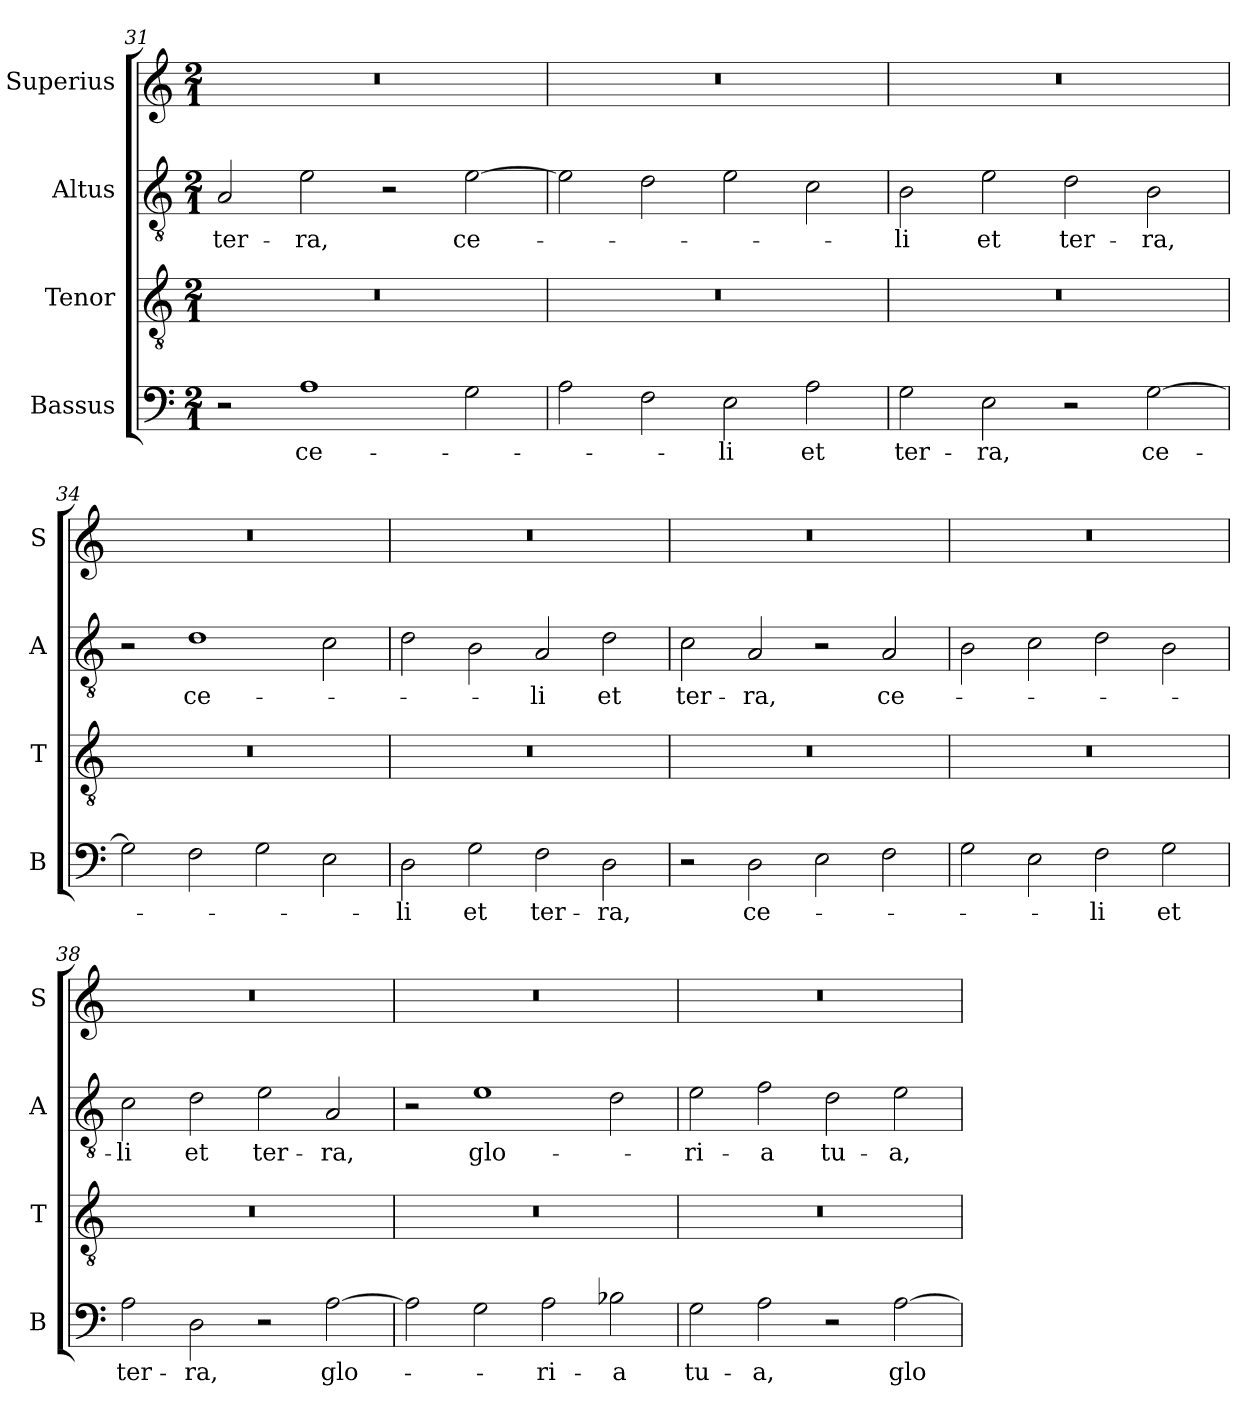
**kern	**text	**kern	**kern	**text	**kern
*part4	*part4	*part3	*part2	*part2	*part1
*staff4	*staff4	*staff3	*staff2	*staff2	*staff1
*I"Bassus	*	*I"Tenor	*I"Altus	*	*I"Superius
*I'B	*	*I'T	*I'A	*	*I'S
*clefF4	*	*clefGv2	*clefGv2	*	*clefG2
*k[]	*	*k[]	*k[]	*	*k[]
*M2/1	*	*M2/1	*M2/1	*	*M2/1
=31	=31	=31	=31	=31	=31
2r	.	0r	2A/	ter-	0r
1A	ce-	.	2e\	-ra,	.
.	.	.	2r	.	.
2G\	.	.	[2e\	ce-	.
=32	=32	=32	=32	=32	=32
2A\	.	0r	2e\]	.	0r
2F\	.	.	2d\	.	.
2E\	-li	.	2e\	.	.
2A\	et	.	2c\	.	.
=33	=33	=33	=33	=33	=33
2G\	ter-	0r	2B\	-li	0r
2E\	-ra,	.	2e\	et	.
2r	.	.	2d\	ter-	.
[2G\	ce-	.	2B\	-ra,	.
=34	=34	=34	=34	=34	=34
2G\]	.	0r	2r	.	0r
2F\	.	.	1d	ce-	.
2G\	.	.	.	.	.
2E\	.	.	2c\	.	.
=35	=35	=35	=35	=35	=35
2D\	-li	0r	2d\	.	0r
2G\	et	.	2B\	.	.
2F\	ter-	.	2A/	-li	.
2D\	-ra,	.	2d\	et	.
=36	=36	=36	=36	=36	=36
2r	.	0r	2c\	ter-	0r
2D\	ce-	.	2A/	-ra,	.
2E\	.	.	2r	.	.
2F\	.	.	2A/	ce-	.
=37	=37	=37	=37	=37	=37
2G\	.	0r	2B\	.	0r
2E\	.	.	2c\	.	.
2F\	-li	.	2d\	.	.
2G\	et	.	2B\	.	.
=38	=38	=38	=38	=38	=38
2A\	ter-	0r	2c\	-li	0r
2D\	-ra,	.	2d\	et	.
2r	.	.	2e\	ter-	.
[2A\	glo-	.	2A/	-ra,	.
=39	=39	=39	=39	=39	=39
2A\]	.	0r	2r	.	0r
2G\	.	.	1e	glo-	.
2A\	-ri-	.	.	.	.
2B-X\	-a	.	2d\	.	.
=40	=40	=40	=40	=40	=40
2G\	tu-	0r	2e\	-ri-	0r
2A\	-a,	.	2f\	-a	.
2r	.	.	2d\	tu-	.
[2A\	glo-	.	2e\	-a,	.
=	=	=	=	=	=
*-	*-	*-	*-	*-	*-
